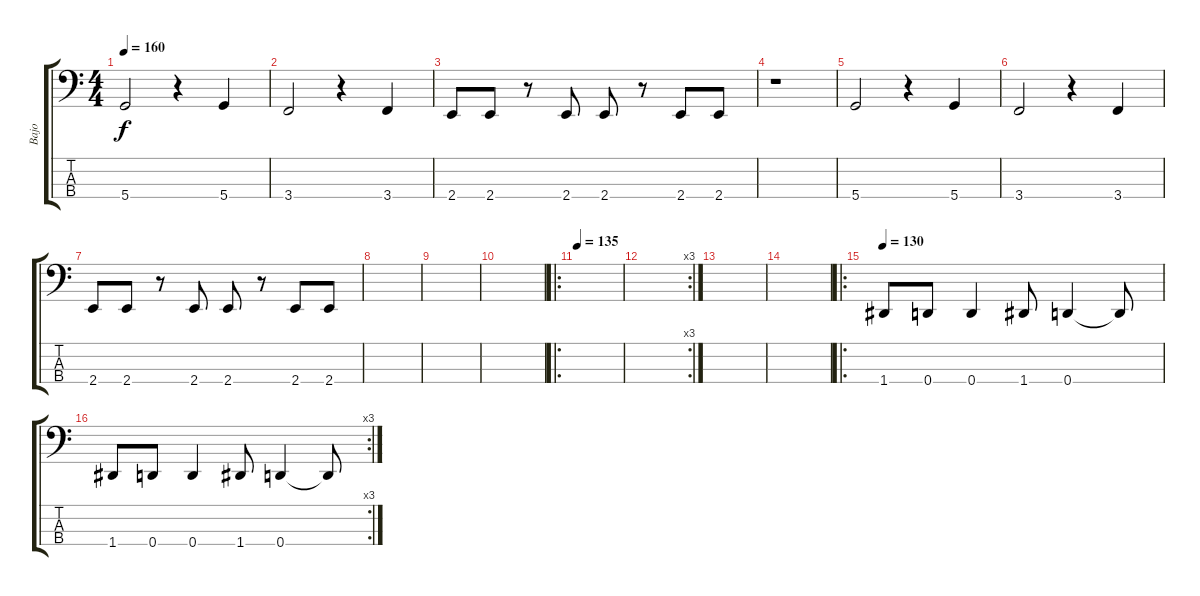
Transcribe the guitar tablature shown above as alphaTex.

\track ("Bajo" "Bajo") {instrument electricbasspick}
\staff {score tabs}
\tuning (G2 D2 A1 D1) {hide}
\ts (4 4)
\tempo 160
\clef f4
\ks c
5.4.2{dy f} r.4 5.4.4 |
3.4.2 r.4 3.4.4 |
2.4.8 2.4.8 r.8 2.4.8 2.4.8 r.8 2.4.8 2.4.8 |
r.1 |
5.4.2 r.4 5.4.4 |
3.4.2 r.4 3.4.4 |
2.4.8 2.4.8 r.8 2.4.8 2.4.8 r.8 2.4.8 2.4.8 |
|
|
|
\ro
\tempo 135
|
\rc 3
|
|
|
\ro
\tempo 130
1.4.8 0.4.8 0.4.4 1.4.8 0.4.4 0.4{t}.8 |
\rc 3
1.4.8 0.4.8 0.4.4 1.4.8 0.4.4 0.4{t}.8
